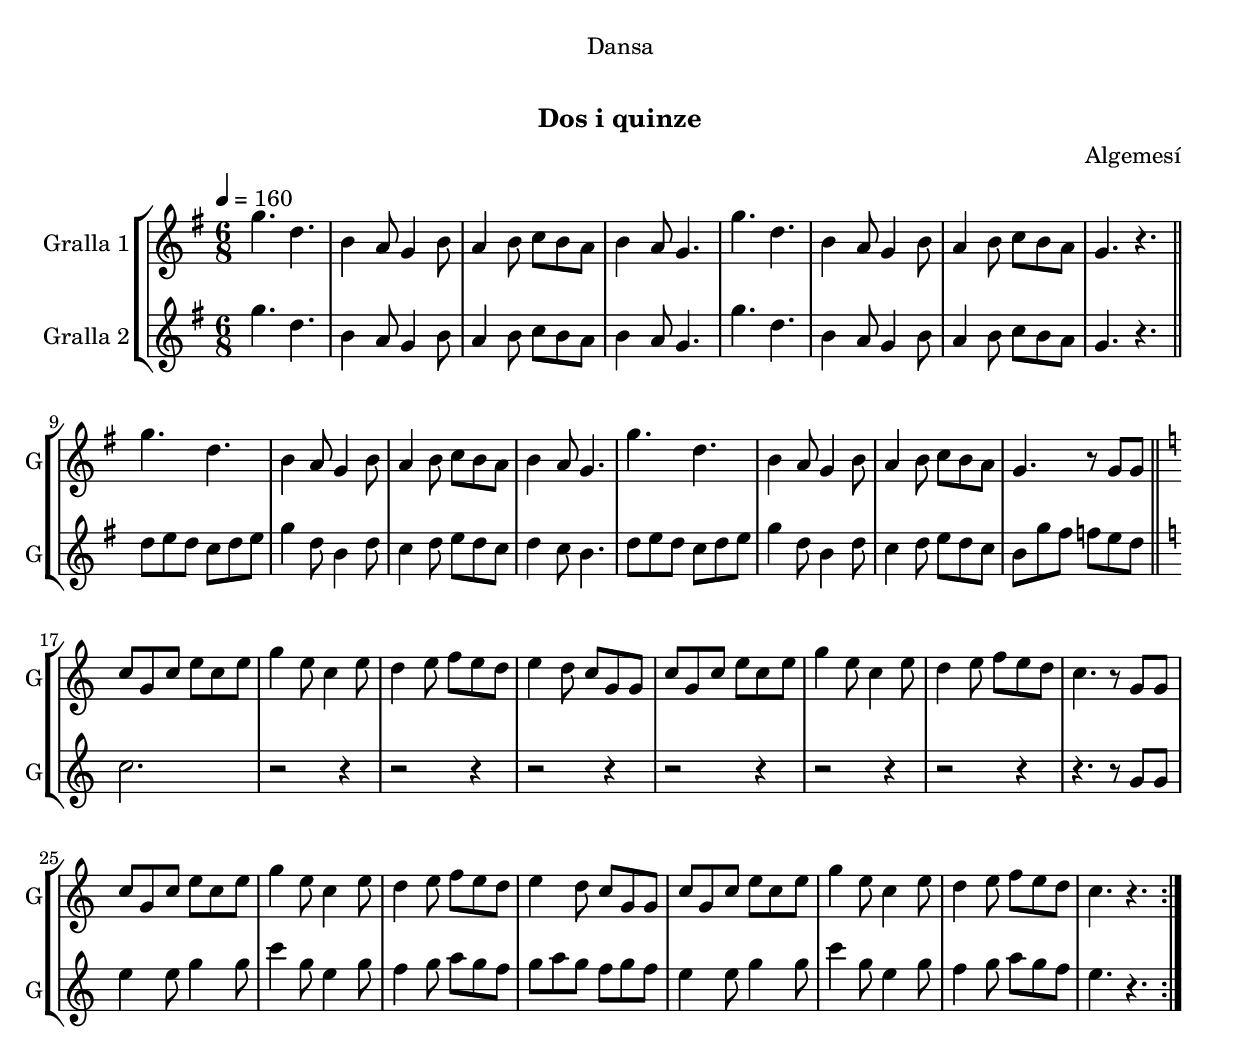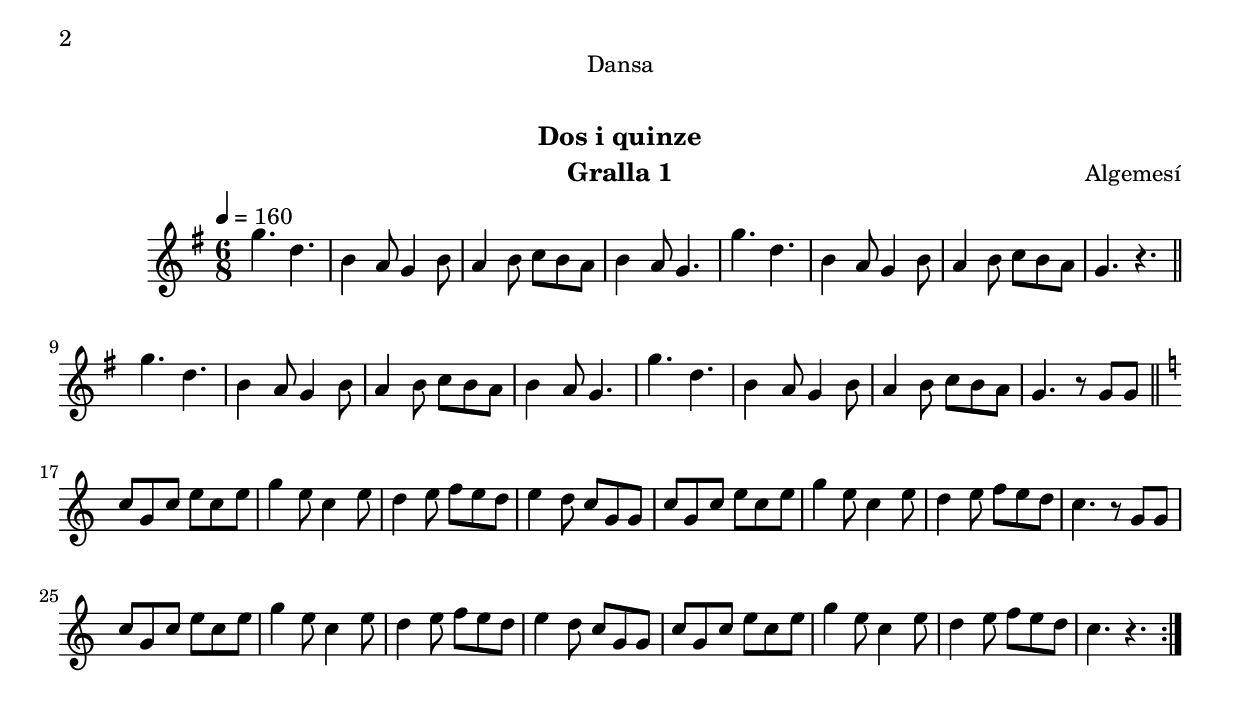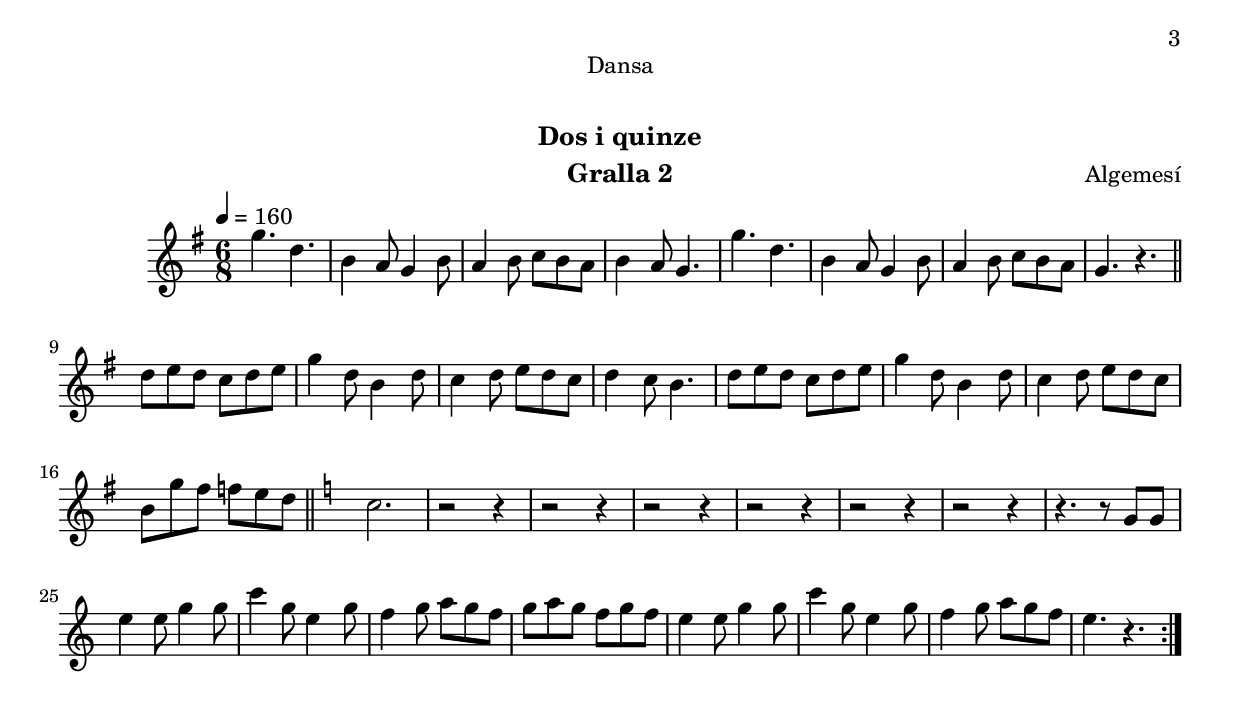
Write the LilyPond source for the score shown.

\version "2.16.0"

\header {
  dedication="Dansa"
  title="  "
  subtitle="Dos i quinze"
  subsubtitle=""
  poet=""
  meter=""
  piece=""
  composer="Algemesí"
  arranger=""
  opus=""
  instrument=""
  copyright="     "
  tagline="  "
}

liniaroAa =
\relative g''
{
  \tempo 4=160
  \clef treble
  \key g \major
  \time 6/8
  \repeat volta 2 { g4. d  |
  b4 a8 g4 b8  |
  a4 b8 c b a  |
  b4 a8 g4.  |
  %05
  g'4. d  |
  b4 a8 g4 b8  |
  a4 b8 c b a  |
  g4. r  \bar "||"
  g'4. d  |
  %10
  b4 a8 g4 b8  |
  a4 b8 c b a  |
  b4 a8 g4.  |
  g'4. d  |
  b4 a8 g4 b8  |
  %15
  a4 b8 c b a  |
  g4. r8 g g  \bar "||"
  \key c \major   c8 g c e c e  |
  g4 e8 c4 e8  |
  d4 e8 f e d  |
  %20
  e4 d8 c g g  |
  c8 g c e c e  |
  g4 e8 c4 e8  |
  d4 e8 f e d  |
  c4. r8 g g  |
  %25
  c8 g c e c e  |
  g4 e8 c4 e8  |
  d4 e8 f e d  |
  e4 d8 c g g  |
  c8 g c e c e  |
  %30
  g4 e8 c4 e8  |
  d4 e8 f e d  |
  c4. r  | }
}

liniaroAb =
\relative g''
{
  \tempo 4=160
  \clef treble
  \key g \major
  \time 6/8
  \repeat volta 2 { g4. d  |
  b4 a8 g4 b8  |
  a4 b8 c b a  |
  b4 a8 g4.  |
  %05
  g'4. d  |
  b4 a8 g4 b8  |
  a4 b8 c b a  |
  g4. r  \bar "||"
  d'8 e d c d e  |
  %10
  g4 d8 b4 d8  |
  c4 d8 e d c  |
  d4 c8 b4.  |
  d8 e d c d e  |
  g4 d8 b4 d8  |
  %15
  c4 d8 e d c  |
  b8 g' fis f e d  \bar "||"
  \key c \major   c2.  |
  r2 r4  |
  r2 r4  |
  %20
  r2 r4  |
  r2 r4  |
  r2 r4  |
  r2 r4  |
  r4. r8 g g  |
  %25
  e'4 e8 g4 g8  |
  c4 g8 e4 g8  |
  f4 g8 a g f  |
  g8 a g f g f  |
  e4 e8 g4 g8  |
  %30
  c4 g8 e4 g8  |
  f4 g8 a g f  |
  e4. r  | }
}

\bookpart {
  \score {
    \new StaffGroup {
      \override Score.RehearsalMark #'self-alignment-X = #LEFT
      <<
        \new Staff \with {instrumentName = #"Gralla 1" shortInstrumentName = #"G"} \liniaroAa
        \new Staff \with {instrumentName = #"Gralla 2" shortInstrumentName = #"G"} \liniaroAb
      >>
    }
    \layout {}
  }\score { \unfoldRepeats
    \new StaffGroup {
      \override Score.RehearsalMark #'self-alignment-X = #LEFT
      <<
        \new Staff \with {instrumentName = #"Gralla 1" shortInstrumentName = #"G"} \liniaroAa
        \new Staff \with {instrumentName = #"Gralla 2" shortInstrumentName = #"G"} \liniaroAb
      >>
    }
    \midi {}
  }
}

\bookpart {
  \header {instrument="Gralla 1"}
  \score {
    \new StaffGroup {
      \override Score.RehearsalMark #'self-alignment-X = #LEFT
      <<
        \new Staff \liniaroAa
      >>
    }
    \layout {}
  }\score { \unfoldRepeats
    \new StaffGroup {
      \override Score.RehearsalMark #'self-alignment-X = #LEFT
      <<
        \new Staff \liniaroAa
      >>
    }
    \midi {}
  }
}

\bookpart {
  \header {instrument="Gralla 2"}
  \score {
    \new StaffGroup {
      \override Score.RehearsalMark #'self-alignment-X = #LEFT
      <<
        \new Staff \liniaroAb
      >>
    }
    \layout {}
  }\score { \unfoldRepeats
    \new StaffGroup {
      \override Score.RehearsalMark #'self-alignment-X = #LEFT
      <<
        \new Staff \liniaroAb
      >>
    }
    \midi {}
  }
}

